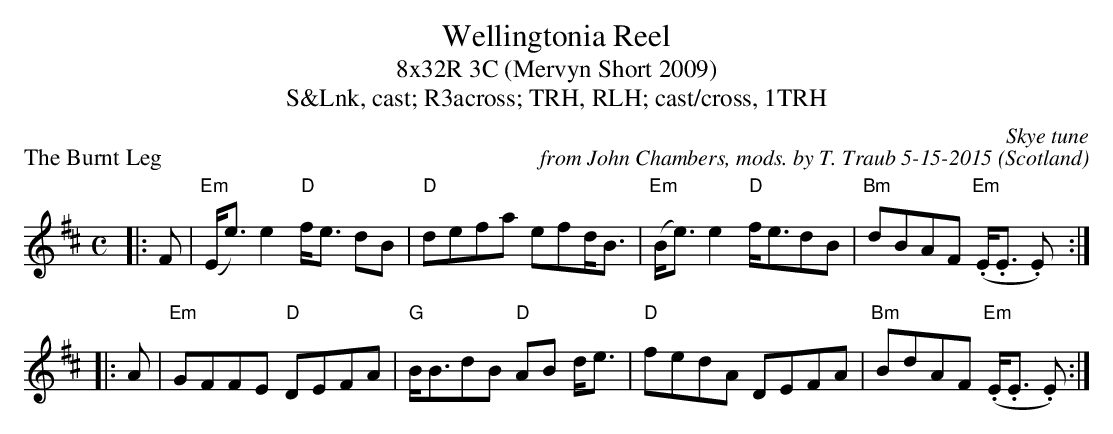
X:1
T: Wellingtonia Reel
T: 8x32R 3C (Mervyn Short 2009)
T: S&Lnk, cast; R3across; TRH, RLH; cast/cross, 1TRH
P: The Burnt Leg
C: Skye tune
C: from John Chambers, mods. by T. Traub 5-15-2015
O: Scotland
M: C
L: 1/8
K: E dorian
|: F | "Em"(E<e) e2 "D"f<e dB | "D"defa efd<B | "Em"(B<e) e2 "D"f<edB | "Bm"dBAF "Em"(.E<.E .E) :|
|: A|"Em"GFFE "D"DEFA | "G"B<BdB "D"AB d<e | "D"fedA DEFA |  "Bm"BdAF "Em"(.E<.E .E) :|
